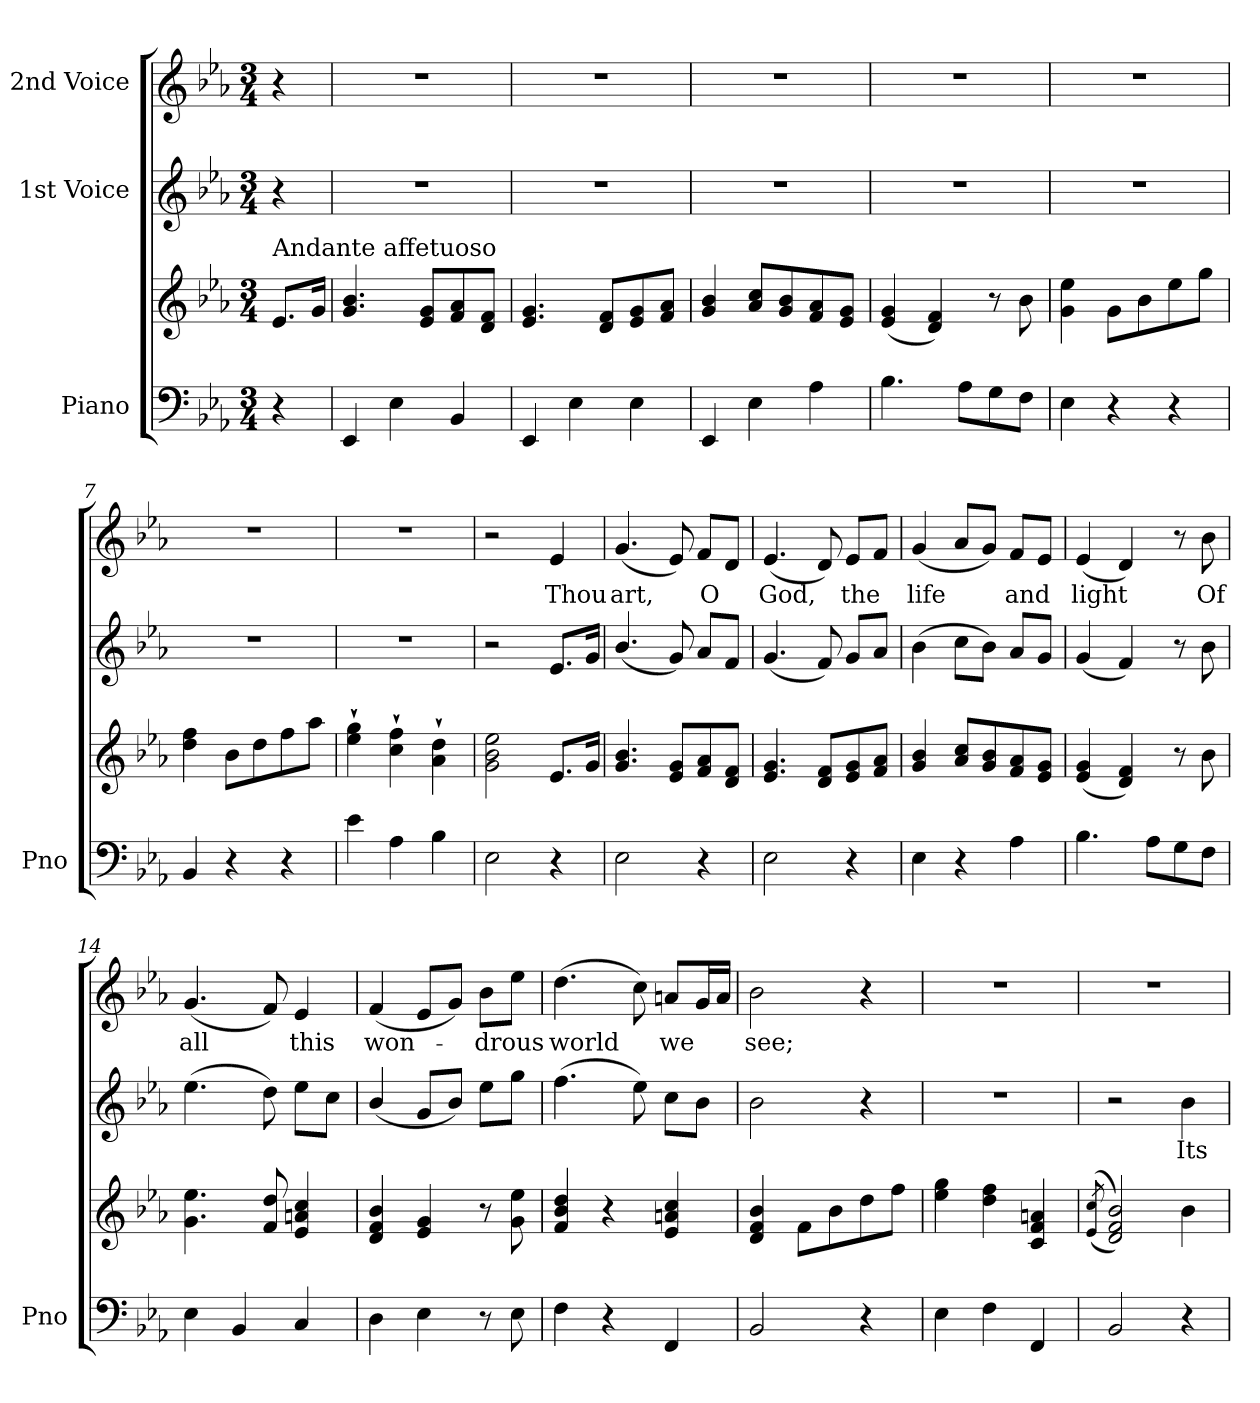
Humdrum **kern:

**kern	**kern	**kern	**text	**kern	**text
*part3	*part3	*part2	*part2	*part1	*part1
*staff4	*staff3	*staff2	*staff2	*staff1	*staff1
*I"Piano	*	*I"1st Voice	*	*I"2nd Voice	*
*I'Pno	*	*	*	*	*
*clefF4	*clefG2	*clefG2	*	*clefG2	*
*k[b-e-a-]	*k[b-e-a-]	*k[b-e-a-]	*	*k[b-e-a-]	*
*M3/4	*M3/4	*M3/4	*	*M3/4	*
*MM90	*MM90	*MM90	*	*MM90	*
=1	=1	=1	=1	=1	=1
!	!LO:TX:a:t=Andante affetuoso	!	!	!	!
4r	8.e-/L	4r	.	4r	.
.	16g/Jk	.	.	.	.
=2	=2	=2	=2	=2	=2
4EE-/	4.g/ 4.b-/	2.r	.	2.r	.
4E-\	.	.	.	.	.
.	8e-/ 8g/L	.	.	.	.
4BB-/	8f/ 8a-/	.	.	.	.
.	8d/ 8f/J	.	.	.	.
=3	=3	=3	=3	=3	=3
4EE-/	4.e-/ 4.g/	2.r	.	2.r	.
4E-\	.	.	.	.	.
.	8d/ 8f/L	.	.	.	.
4E-\	8e-/ 8g/	.	.	.	.
.	8f/ 8a-/J	.	.	.	.
=4	=4	=4	=4	=4	=4
4EE-/	4g/ 4b-/	2.r	.	2.r	.
4E-\	8a-/ 8cc/L	.	.	.	.
.	8g/ 8b-/	.	.	.	.
4A-\	8f/ 8a-/	.	.	.	.
.	8e-/ 8g/J	.	.	.	.
=5	=5	=5	=5	=5	=5
4.B-\	(<4e-/ 4g/	2.r	.	2.r	.
.	4d/ 4f/)	.	.	.	.
8A-\L	.	.	.	.	.
8G\	8r	.	.	.	.
8F\J	8b-\	.	.	.	.
=6	=6	=6	=6	=6	=6
4E-\	4g\ 4ee-\	2.r	.	2.r	.
4r	8g\L	.	.	.	.
.	8b-\	.	.	.	.
4r	8ee-\	.	.	.	.
.	8gg\J	.	.	.	.
=7	=7	=7	=7	=7	=7
4BB-/	4dd\ 4ff\	2.r	.	2.r	.
4r	8b-\L	.	.	.	.
.	8dd\	.	.	.	.
4r	8ff\	.	.	.	.
.	8aa-\J	.	.	.	.
=8	=8	=8	=8	=8	=8
4e-\	4ee-\` 4gg\`	2.r	.	2.r	.
4A-\	4cc\` 4ff\`	.	.	.	.
4B-\	4a-\` 4dd\`	.	.	.	.
!!LO:LB:g=z
=9	=9	=9	=9	=9	=9
2E-\	2g\ 2b-\ 2ee-\	2r	.	2r	.
!	!	!	!	!	!LO:LY:b
4r	8.e-/L	8.e-/L	.	4e-/	Thou
.	16g/Jk	16g/Jk	.	.	.
=10	=10	=10	=10	=10	=10
!	!	!	!	!	!LO:LY:b
2E-\	4.g/ 4.b-/	(<4.b-/	.	(<4.g/	art,
.	8e-/ 8g/L	8g/)	.	8e-/)	.
!	!	!	!	!	!LO:LY:b
4r	8f/ 8a-/	8a-/L	.	8f/L	O
.	8d/ 8f/J	8f/J	.	8d/J	.
=11	=11	=11	=11	=11	=11
!	!	!	!	!	!LO:LY:b
2E-\	4.e-/ 4.g/	(<4.g/	.	(<4.e-/	God,
.	8d/ 8f/L	8f/)	.	8d/)	.
!	!	!	!	!	!LO:LY:b
4r	8e-/ 8g/	8g/L	.	8e-/L	the
.	8f/ 8a-/J	8a-/J	.	8f/J	.
=12	=12	=12	=12	=12	=12
!	!	!	!	!	!LO:LY:b
4E-\	4g/ 4b-/	(>4b-\	.	(<4g/	life
4r	8a-/ 8cc/L	8cc\L	.	8a-/L	.
.	8g/ 8b-/	8b-\J)	.	8g/J)	.
!	!	!	!	!	!LO:LY:b
4A-\	8f/ 8a-/	8a-/L	.	8f/L	and
.	8e-/ 8g/J	8g/J	.	8e-/J	.
=13	=13	=13	=13	=13	=13
!	!	!	!	!	!LO:LY:b
4.B-\	(<4e-/ 4g/	(<4g/	.	(<4e-/	light
.	4d/ 4f/)	4f/)	.	4d/)	.
8A-\L	.	.	.	.	.
8G\	8r	8r	.	8r	.
!	!	!	!	!	!LO:LY:b
8F\J	8b-\	8b-\	.	8b-\	Of
=14	=14	=14	=14	=14	=14
!	!	!	!	!	!LO:LY:b
4E-\	4.g\ 4.ee-\	(>4.ee-\	.	(<4.g/	all
4BB-/	.	.	.	.	.
.	8f/ 8dd/	8dd\)	.	8f/)	.
!	!	!	!	!	!LO:LY:b
4C/	4e-/ 4an/ 4cc/	8ee-\L	.	4e-/	this
.	.	8cc\J	.	.	.
=15	=15	=15	=15	=15	=15
!	!	!	!	!	!LO:LY:b
4D\	4d/ 4f/ 4b-/	(<4b-/	.	(<4f/	won-
4E-\	4e-/ 4g/	8g/L	.	8e-/L	.
.	.	8b-/J)	.	8g/J)	.
!	!	!	!	!	!LO:LY:b
8r	8r	8ee-\L	.	8b-\L	-drous
8E-\	8g\ 8ee-\	8gg\J	.	8ee-\J	.
=16	=16	=16	=16	=16	=16
!	!	!	!	!	!LO:LY:b
4F\	4f/ 4b-/ 4dd/	(>4.ff\	.	(>4.dd\	world
4r	4r	.	.	.	.
.	.	8ee-\)	.	8cc\)	.
!	!	!	!	!	!LO:LY:b
4FF/	4e-/ 4an/ 4cc/	8cc\L	.	8an/L	we
.	.	8b-\J	.	16g/L	.
.	.	.	.	16a/JJ	.
!!LO:LB:g=z
=17	=17	=17	=17	=17	=17
!	!	!	!	!	!LO:LY:b
2BB-/	4d/ 4f/ 4b-/	2b-\	.	2b-\	see;
.	8f\L	.	.	.	.
.	8b-\	.	.	.	.
4r	8dd\	4r	.	4r	.
.	8ff\J	.	.	.	.
=18	=18	=18	=18	=18	=18
4E-\	4ee-\ 4gg\	2.r	.	2.r	.
4F\	4dd\ 4ff\	.	.	.	.
4FF/	4c/ 4f/ 4an/	.	.	.	.
=19	=19	=19	=19	=19	=19
.	(<(>8qe-/ 8qcc/	.	.	.	.
2BB-/	2d/ 2f/ 2b-/))	2r	.	2.r	.
!	!	!	!LO:LY:b	!	!
4r	4b-\	4b-\	Its	.	.
=	=	=	=	=	=
*-	*-	*-	*-	*-	*-
